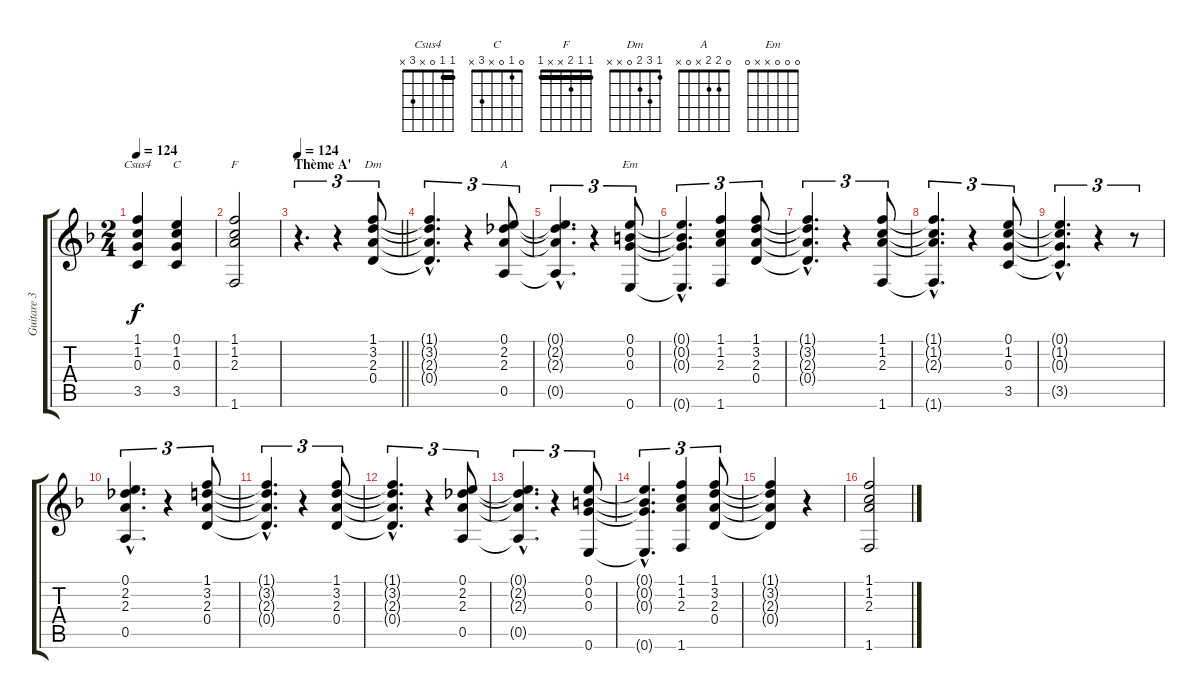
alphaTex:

\track ("Guitare 3" "Guitare 3") {instrument acousticguitarnylon}
\staff {score tabs}
\tuning (E4 B3 G3 D3 A2 E2) {hide}
\chord ("Csus4" 1 1 0 x 3 x) {barre 1}
\chord ("C" 0 1 0 x 3 x)
\chord ("F" 1 1 2 x x 1) {barre 1}
\chord ("Dm" 1 3 2 0 x x)
\chord ("A" 0 2 2 x 0 x)
\chord ("Em" 0 0 0 x x 0)
\ts (2 4)
\tempo 124
\clef g2
\ks dminor
(1.1 1.2 0.3 3.5).4{ch "Csus4" dy f} (0.1 1.2 0.3 3.5).4{ch "C"} |
(1.1 1.2 2.3 1.6).2{ch "F"} |
\section ("" "Thème A'")
\tempo 124
\barLineRight lightlight
r.4{d tu (3 2) volume 10 balance 11 instrument acousticguitarnylon} r.4{tu (3 2)} (1.1 3.2 2.3 0.4).8{tu (3 2) ch "Dm"} |
(1.1{hac t} 3.2{hac t} 2.3{hac t} 0.4{hac t}).4{d tu (3 2) volume 10 balance 12 instrument acousticguitarnylon} r.4{tu (3 2)} (0.1 2.2 2.3 0.5).8{tu (3 2) ch "A"} |
(0.1{hac t} 2.2{hac t} 2.3{hac t} 0.5{hac t}).4{d tu (3 2)} r.4{tu (3 2)} (0.1 0.2 0.3 0.6).8{tu (3 2) ch "Em"} |
(0.1{hac t} 0.2{hac t} 0.3{hac t} 0.6{hac t}).4{d tu (3 2)} (1.1 1.2 2.3 1.6).4{tu (3 2)} (1.1 3.2 2.3 0.4).8{tu (3 2)} |
(1.1{hac t} 3.2{hac t} 2.3{hac t} 0.4{hac t}).4{d tu (3 2)} r.4{tu (3 2)} (1.1 1.2 2.3 1.6).8{tu (3 2)} |
(1.1{hac t} 1.2{hac t} 2.3{hac t} 1.6{hac t}).4{d tu (3 2)} r.4{tu (3 2)} (0.1 1.2 0.3 3.5).8{tu (3 2)} |
(0.1{hac t} 1.2{hac t} 0.3{hac t} 3.5{hac t}).4{d tu (3 2)} r.4{tu (3 2)} r.8{tu (3 2)} |
(0.1{hac} 2.2{hac} 2.3{hac} 0.5{hac}).4{d tu (3 2)} r.4{tu (3 2)} (1.1 3.2 2.3 0.4).8{tu (3 2)} |
(1.1{hac t} 3.2{hac t} 2.3{hac t} 0.4{hac t}).4{d tu (3 2)} r.4{tu (3 2)} (1.1 3.2 2.3 0.4).8{tu (3 2)} |
(1.1{hac t} 3.2{hac t} 2.3{hac t} 0.4{hac t}).4{d tu (3 2)} r.4{tu (3 2)} (0.1 2.2 2.3 0.5).8{tu (3 2)} |
(0.1{hac t} 2.2{hac t} 2.3{hac t} 0.5{hac t}).4{d tu (3 2)} r.4{tu (3 2)} (0.1 0.2 0.3 0.6).8{tu (3 2)} |
(0.1{hac t} 0.2{hac t} 0.3{hac t} 0.6{hac t}).4{d tu (3 2)} (1.1 1.2 2.3 1.6).4{tu (3 2)} (1.1 3.2 2.3 0.4).8{tu (3 2)} |
(1.1{t} 3.2{t} 2.3{t} 0.4{t}).4 r.4 |
(1.1 1.2 2.3 1.6).2
